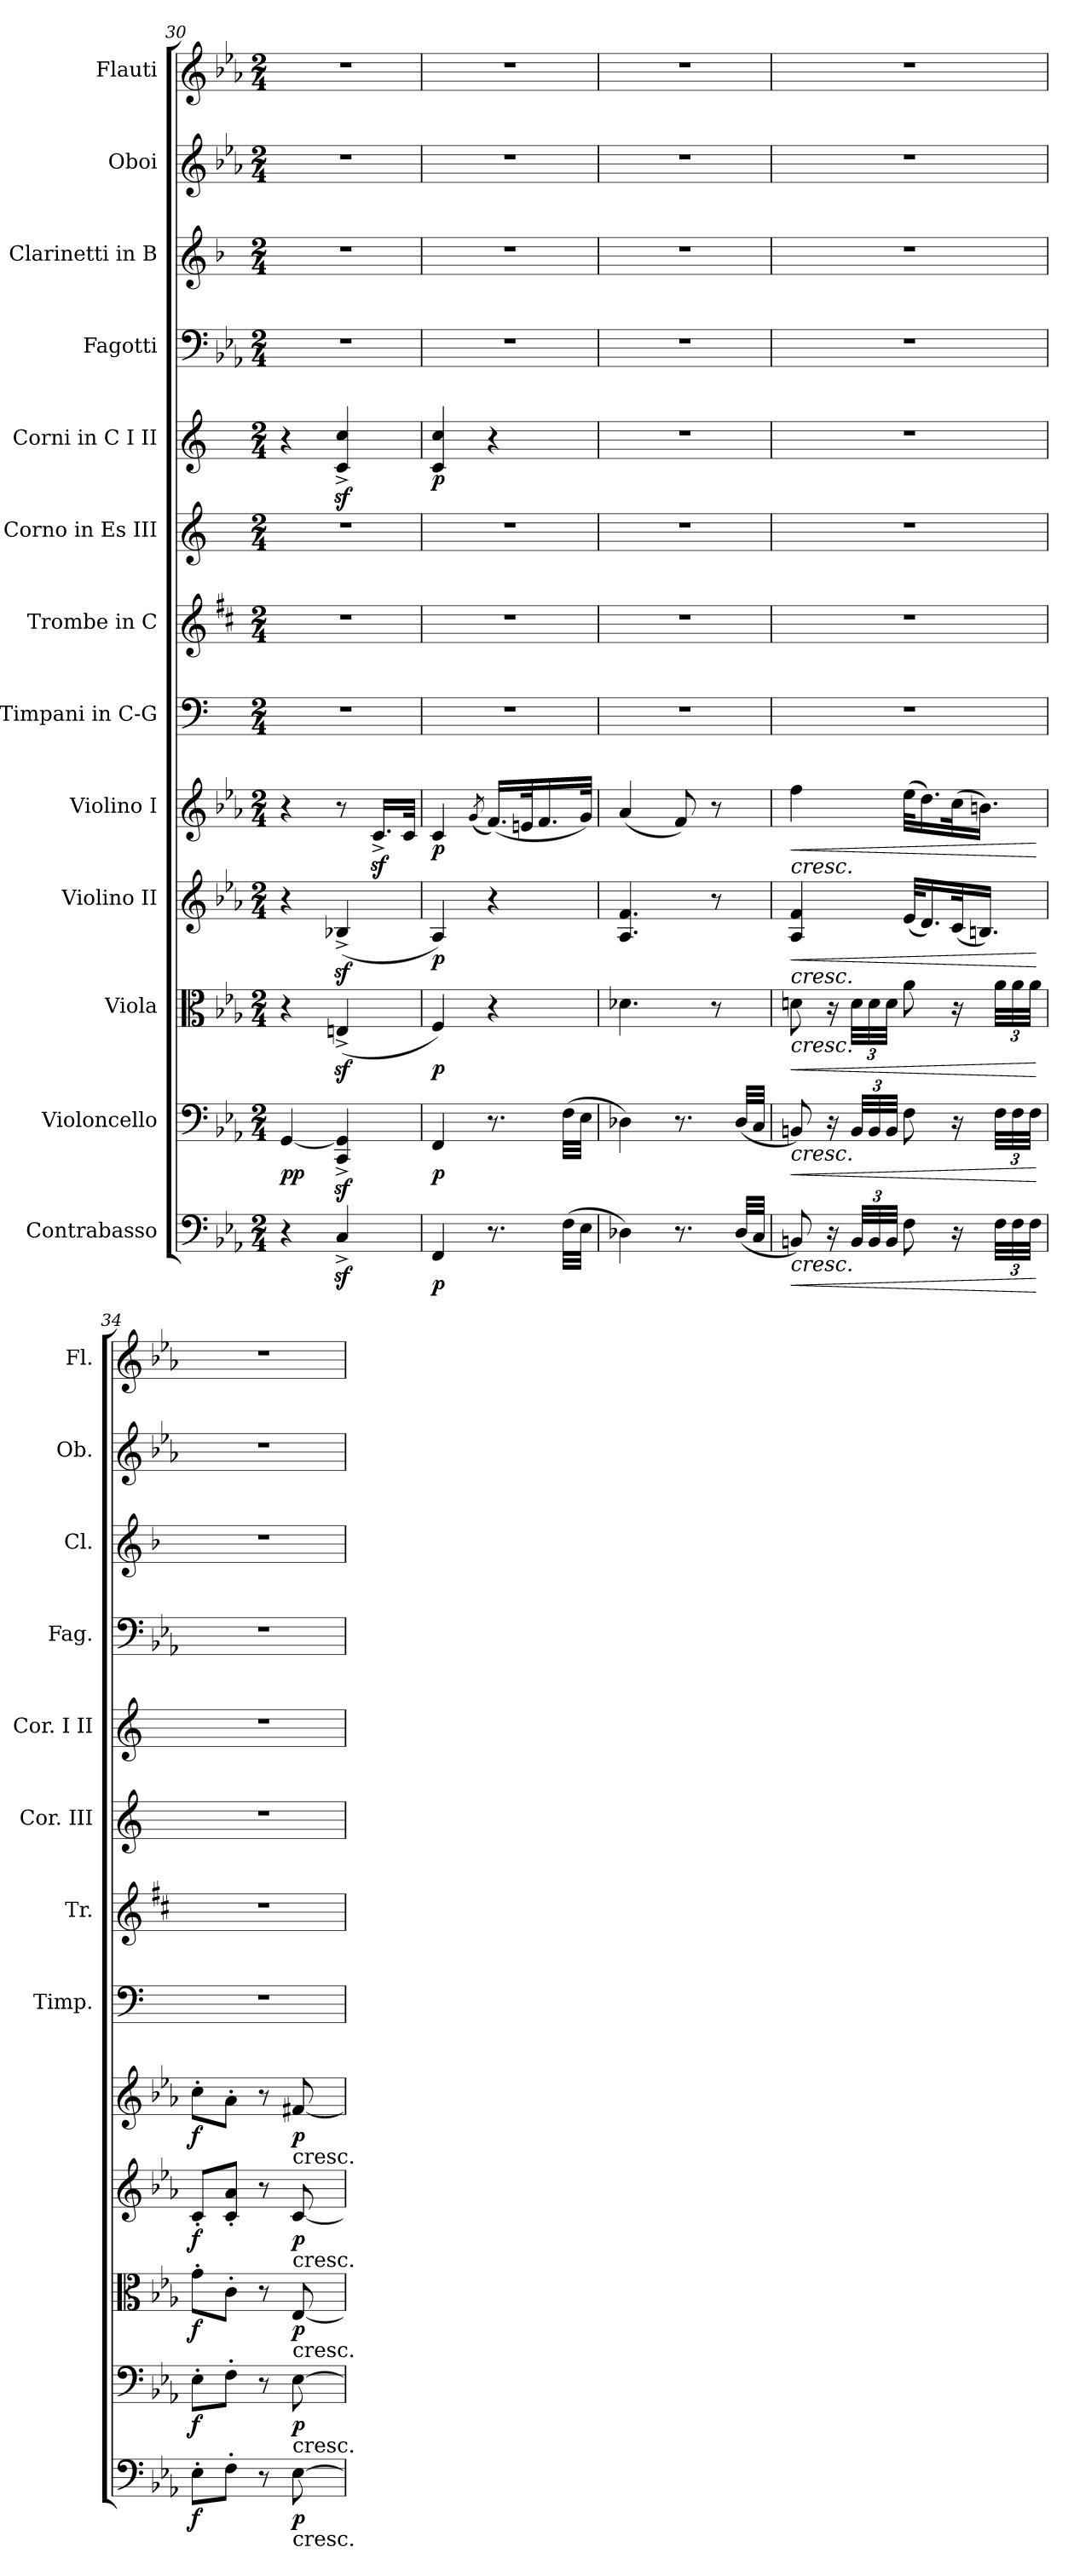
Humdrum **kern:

**kern	**dynam	**kern	**dynam	**kern	**dynam	**kern	**dynam	**kern	**dynam	**kern	**kern	**kern	**kern	**dynam	**kern	**kern	**kern	**kern
*part13	*part13	*part12	*part12	*part11	*part11	*part10	*part10	*part9	*part9	*part8	*part7	*part6	*part5	*part5	*part4	*part3	*part2	*part1
*staff13	*staff13	*staff12	*staff12	*staff11	*staff11	*staff10	*staff10	*staff9	*staff9	*staff8	*staff7	*staff6	*staff5	*staff5	*staff4	*staff3	*staff2	*staff1
*I"Contrabasso	*	*I"Violoncello	*	*I"Viola	*	*I"Violino II	*	*I"Violino I	*	*I"Timpani in C-G	*I"Trombe in C	*I"Corno in Es III	*I"Corni in C I II	*	*I"Fagotti	*I"Clarinetti in B	*I"Oboi	*I"Flauti
*	*	*	*	*	*	*	*	*	*	*I'Timp.	*I'Tr.	*I'Cor. III	*I'Cor. I II	*	*I'Fag.	*I'Cl.	*I'Ob.	*I'Fl.
*clefF4	*	*clefF4	*	*clefC3	*	*clefG2	*	*clefG2	*	*clefF4	*clefG2	*clefG2	*clefG2	*	*clefF4	*clefG2	*clefG2	*clefG2
*ITrd7c12	*	*	*	*	*	*	*	*	*	*	*ITrd1c2	*ITrd5c9	*ITrd7c12	*	*	*ITrd1c2	*	*
*k[b-e-a-]	*	*k[b-e-a-]	*	*k[b-e-a-]	*	*k[b-e-a-]	*	*k[b-e-a-]	*	*k[]	*k[]	*k[b-e-a-]	*k[]	*	*k[b-e-a-]	*k[b-e-a-]	*k[b-e-a-]	*k[b-e-a-]
*M2/4	*	*M2/4	*	*M2/4	*	*M2/4	*	*M2/4	*	*M2/4	*M2/4	*M2/4	*M2/4	*	*M2/4	*M2/4	*M2/4	*M2/4
=30	=30	=30	=30	=30	=30	=30	=30	=30	=30	=30	=30	=30	=30	=30	=30	=30	=30	=30
!	!	!	!LO:DY:b	!	!	!	!	!	!	!	!	!	!	!	!	!	!	!
4r	.	[4GG/	pp	4r	.	4r	.	4r	.	2r	2r	2r	4r	.	2r	2r	2r	2r
4CCz<^/	.	4CC/z<^ 4GG/]z<^	.	(4Enz<^/	.	(4B-Xz<^/	.	8r	.	.	.	.	4C/z<^ 4c/z<^	.	.	.	.	.
.	.	.	.	.	.	.	.	16.cz<^/LL	.	.	.	.	.	.	.	.	.	.
.	.	.	.	.	.	.	.	32c/JJk	.	.	.	.	.	.	.	.	.	.
=31	=31	=31	=31	=31	=31	=31	=31	=31	=31	=31	=31	=31	=31	=31	=31	=31	=31	=31
!	!LO:DY:b	!	!LO:DY:b	!	!LO:DY:b	!	!LO:DY:b	!	!LO:DY:b	!	!	!	!	!LO:DY:b	!	!	!	!
4FFF/	p	4FF/	p	4F/)	p	4A-/)	p	4c/	p	2r	2r	2r	4C/ 4c/	p	2r	2r	2r	2r
.	.	.	.	.	.	.	.	(8qg/	.	.	.	.	.	.	.	.	.	.
8.r	.	8.r	.	4r	.	4r	.	(16.f/LL)	.	.	.	.	4r	.	.	.	.	.
.	.	.	.	.	.	.	.	32en/K	.	.	.	.	.	.	.	.	.	.
.	.	.	.	.	.	.	.	16.f/	.	.	.	.	.	.	.	.	.	.
(32FF\LLL	.	(32F\LLL	.	.	.	.	.	.	.	.	.	.	.	.	.	.	.	.
32EE-\JJJ	.	32E-\JJJ	.	.	.	.	.	32g/JJk)	.	.	.	.	.	.	.	.	.	.
=32	=32	=32	=32	=32	=32	=32	=32	=32	=32	=32	=32	=32	=32	=32	=32	=32	=32	=32
4DD-X\)	.	4D-X\)	.	4.d-X\	.	4.A-/ 4.f/	.	(4a-/	.	2r	2r	2r	2r	.	2r	2r	2r	2r
8.r	.	8.r	.	.	.	.	.	8f/)	.	.	.	.	.	.	.	.	.	.
.	.	.	.	8r	.	8r	.	8r	.	.	.	.	.	.	.	.	.	.
(32DD-/LLL	.	(32D-/LLL	.	.	.	.	.	.	.	.	.	.	.	.	.	.	.	.
32CC/JJJ	.	32C/JJJ	.	.	.	.	.	.	.	.	.	.	.	.	.	.	.	.
=33	=33	=33	=33	=33	=33	=33	=33	=33	=33	=33	=33	=33	=33	=33	=33	=33	=33	=33
!	!	!	!	!	!	!	!	!LO:TX:b:i:t=cresc.	!	!	!	!	!	!	!	!	!	!
!	!	!	!	!	!	!LO:TX:b:i:t=cresc.	!	!	!	!	!	!	!	!	!	!	!	!
!	!	!	!	!LO:TX:b:i:t=cresc.	!	!	!	!	!	!	!	!	!	!	!	!	!	!
!	!	!LO:TX:b:i:t=cresc.	!	!	!	!	!	!	!	!	!	!	!	!	!	!	!	!
!LO:TX:b:i:t=cresc.	!	!	!	!	!	!	!	!	!	!	!	!	!	!	!	!	!	!
!	!LO:HP:b	!	!LO:HP:b	!	!LO:HP:b	!	!LO:HP:b	!	!LO:HP:b	!	!	!	!	!	!	!	!	!
8BBBn/)	<	8BBn/)	<	8dn\	<	4A-/ 4f/	<	4ff\	<	2r	2r	2r	2r	.	2r	2r	2r	2r
16r	.	16r	.	16r	.	.	.	.	.	.	.	.	.	.	.	.	.	.
*Xbrackettup	*	*Xbrackettup	*	*Xbrackettup	*	*	*	*	*	*	*	*	*	*	*	*	*	*
48BBB/LLL	.	48BB/LLL	.	48d\LLL	.	.	.	.	.	.	.	.	.	.	.	.	.	.
48BBB/	.	48BB/	.	48d\	.	.	.	.	.	.	.	.	.	.	.	.	.	.
48BBB/JJJ	.	48BB/JJJ	.	48d\JJJ	.	.	.	.	.	.	.	.	.	.	.	.	.	.
8FF\	.	8F\	.	8a-\	.	(32e-/KLL	.	(32ee-\KLL	.	.	.	.	.	.	.	.	.	.
.	.	.	.	.	.	16.d/)	.	16.dd\)	.	.	.	.	.	.	.	.	.	.
16r	.	16r	.	16r	.	(32c/K	.	(32cc\K	.	.	.	.	.	.	.	.	.	.
.	.	.	.	.	.	16.Bn/JJ)	.	16.bn\JJ)	.	.	.	.	.	.	.	.	.	.
48FF\LLL	.	48F\LLL	.	48a-\LLL	.	.	.	.	.	.	.	.	.	.	.	.	.	.
48FF\	.	48F\	.	48a-\	.	.	.	.	.	.	.	.	.	.	.	.	.	.
48FF\JJJ	.	48F\JJJ	.	48a-\JJJ	.	.	.	.	.	.	.	.	.	.	.	.	.	.
.	[	.	[	.	[	.	[	.	[	.	.	.	.	.	.	.	.	.
=34	=34	=34	=34	=34	=34	=34	=34	=34	=34	=34	=34	=34	=34	=34	=34	=34	=34	=34
!	!LO:DY:b	!	!LO:DY:b	!	!LO:DY:b	!	!LO:DY:b	!	!LO:DY:b	!	!	!	!	!	!	!	!	!
8EE-'\L	f	8E-'\L	f	8g'\L	f	8c'/L	f	8cc'\L	f	2r	2r	2r	2r	.	2r	2r	2r	2r
8FF'\J	.	8F'\J	.	8c'\J	.	8c/' 8a-/'J	.	8a-'\J	.	.	.	.	.	.	.	.	.	.
8r	.	8r	.	8r	.	8r	.	8r	.	.	.	.	.	.	.	.	.	.
!	!	!	!	!	!	!	!	!LO:TX:b:t=cresc.	!	!	!	!	!	!	!	!	!	!
!	!	!	!	!	!	!LO:TX:b:t=cresc.	!	!	!	!	!	!	!	!	!	!	!	!
!	!	!	!	!LO:TX:b:t=cresc.	!	!	!	!	!	!	!	!	!	!	!	!	!	!
!	!	!LO:TX:b:t=cresc.	!	!	!	!	!	!	!	!	!	!	!	!	!	!	!	!
!LO:TX:b:t=cresc.	!	!	!	!	!	!	!	!	!	!	!	!	!	!	!	!	!	!
!	!LO:DY:b	!	!LO:DY:b	!	!LO:DY:b	!	!LO:DY:b	!	!LO:DY:b	!	!	!	!	!	!	!	!	!
[8EE-\	p	[8E-\	p	[8E-/	p	[8c/	p	[8f#X/	p	.	.	.	.	.	.	.	.	.
=	=	=	=	=	=	=	=	=	=	=	=	=	=	=	=	=	=	=
*-	*-	*-	*-	*-	*-	*-	*-	*-	*-	*-	*-	*-	*-	*-	*-	*-	*-	*-
